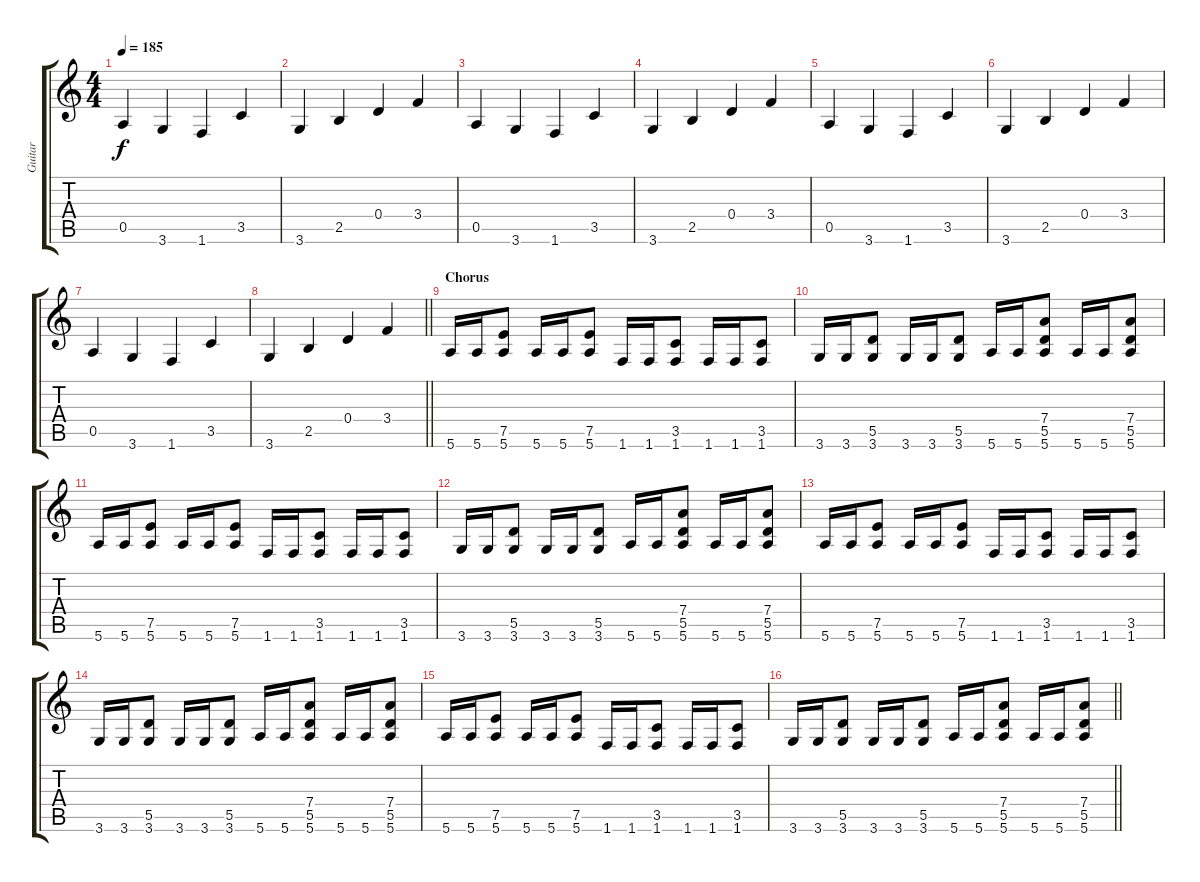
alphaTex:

\track ("Guitar" "Guitar") {instrument distortionguitar}
\staff {score tabs}
\tuning (E4 B3 G3 D3 A2 E2) {hide}
\ts (4 4)
\tempo 185
\clef g2
\ks c
0.5.4{dy f} 3.6.4 1.6.4 3.5.4 |
3.6.4 2.5.4 0.4.4 3.4.4 |
0.5.4 3.6.4 1.6.4 3.5.4 |
3.6.4 2.5.4 0.4.4 3.4.4 |
0.5.4 3.6.4 1.6.4 3.5.4 |
3.6.4 2.5.4 0.4.4 3.4.4 |
0.5.4 3.6.4 1.6.4 3.5.4 |
\barLineRight lightlight
3.6.4 2.5.4 0.4.4 3.4.4 |
\section ("" "Chorus")
5.6.16 5.6.16 (7.5 5.6).8 5.6.16 5.6.16 (7.5 5.6).8 1.6.16 1.6.16 (3.5 1.6).8 1.6.16 1.6.16 (3.5 1.6).8 |
3.6.16 3.6.16 (5.5 3.6).8 3.6.16 3.6.16 (5.5 3.6).8 5.6.16 5.6.16 (7.4 5.5 5.6).8 5.6.16 5.6.16 (7.4 5.5 5.6).8 |
5.6.16 5.6.16 (7.5 5.6).8 5.6.16 5.6.16 (7.5 5.6).8 1.6.16 1.6.16 (3.5 1.6).8 1.6.16 1.6.16 (3.5 1.6).8 |
3.6.16 3.6.16 (5.5 3.6).8 3.6.16 3.6.16 (5.5 3.6).8 5.6.16 5.6.16 (7.4 5.5 5.6).8 5.6.16 5.6.16 (7.4 5.5 5.6).8 |
5.6.16 5.6.16 (7.5 5.6).8 5.6.16 5.6.16 (7.5 5.6).8 1.6.16 1.6.16 (3.5 1.6).8 1.6.16 1.6.16 (3.5 1.6).8 |
3.6.16 3.6.16 (5.5 3.6).8 3.6.16 3.6.16 (5.5 3.6).8 5.6.16 5.6.16 (7.4 5.5 5.6).8 5.6.16 5.6.16 (7.4 5.5 5.6).8 |
5.6.16 5.6.16 (7.5 5.6).8 5.6.16 5.6.16 (7.5 5.6).8 1.6.16 1.6.16 (3.5 1.6).8 1.6.16 1.6.16 (3.5 1.6).8 |
\barLineRight lightlight
3.6.16 3.6.16 (5.5 3.6).8 3.6.16 3.6.16 (5.5 3.6).8 5.6.16 5.6.16 (7.4 5.5 5.6).8 5.6.16 5.6.16 (7.4 5.5 5.6).8
